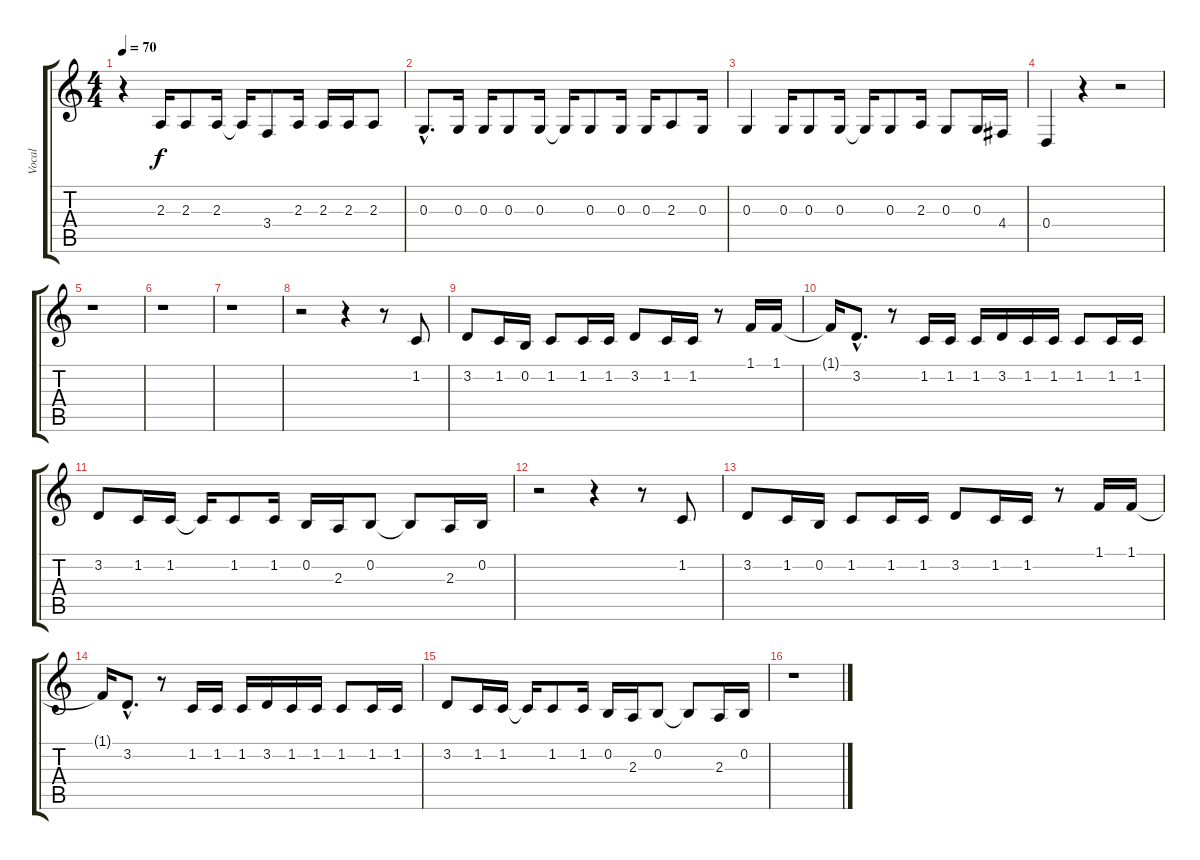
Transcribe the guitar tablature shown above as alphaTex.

\track ("Vocal" "Vocal") {instrument tenorsax}
\staff {score tabs}
\tuning (E4 B3 G3 D3 A2 E2) {hide}
\ts (4 4)
\tempo 70
\clef g2
\ks c
r.4{dy f} 2.3.16 2.3.8 2.3.16 2.3{t}.16 3.4.8 2.3.16 2.3.16 2.3.16 2.3.8 |
0.3{hac}.8{d} 0.3.16 0.3.16 0.3.8 0.3.16 0.3{t}.16 0.3.8 0.3.16 0.3.16 2.3.8 0.3.16 |
0.3.4 0.3.16 0.3.8 0.3.16 0.3{t}.16 0.3.8 2.3.16 0.3.8 0.3.16 4.4.16 |
0.4.4 r.4 r.2 |
r.1 |
r.1 |
r.1 |
r.2 r.4 r.8 1.2.8 |
3.2.8 1.2.16 0.2.16 1.2.8 1.2.16 1.2.16 3.2.8 1.2.16 1.2.16 r.8 1.1.16 1.1.16 |
1.1{t}.16 3.2{hac}.8{d} r.8 1.2.16 1.2.16 1.2.16 3.2.16 1.2.16 1.2.16 1.2.8 1.2.16 1.2.16 |
3.2.8 1.2.16 1.2.16 1.2{t}.16 1.2.8 1.2.16 0.2.16 2.3.16 0.2.8 0.2{t}.8 2.3.16 0.2.16 |
r.2 r.4 r.8 1.2.8 |
3.2.8 1.2.16 0.2.16 1.2.8 1.2.16 1.2.16 3.2.8 1.2.16 1.2.16 r.8 1.1.16 1.1.16 |
1.1{t}.16 3.2{hac}.8{d} r.8 1.2.16 1.2.16 1.2.16 3.2.16 1.2.16 1.2.16 1.2.8 1.2.16 1.2.16 |
3.2.8 1.2.16 1.2.16 1.2{t}.16 1.2.8 1.2.16 0.2.16 2.3.16 0.2.8 0.2{t}.8 2.3.16 0.2.16 |
r.1
